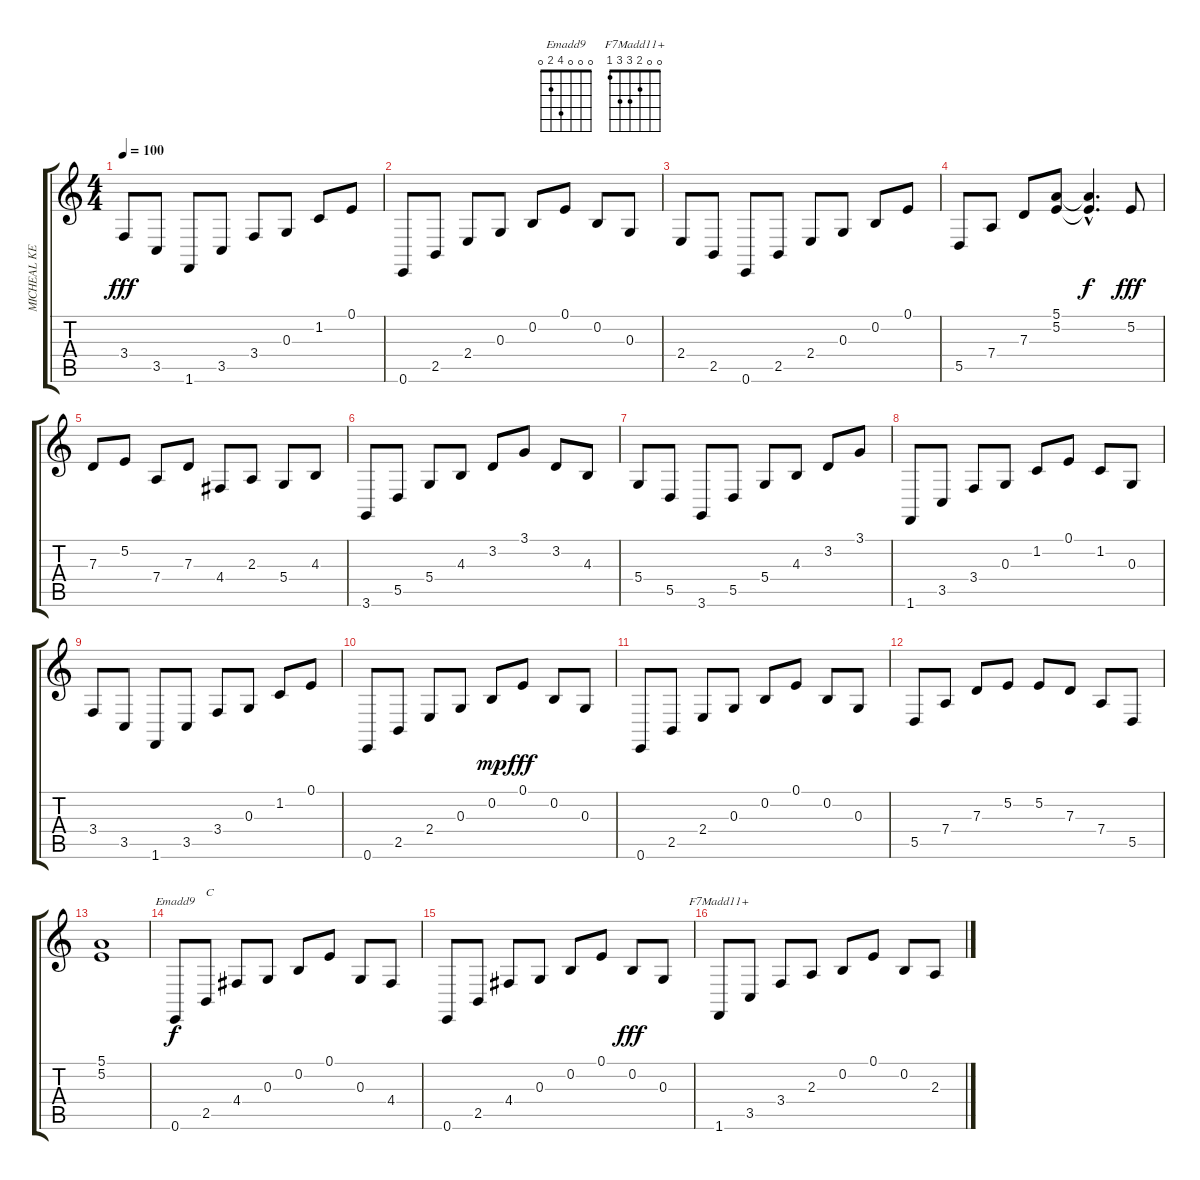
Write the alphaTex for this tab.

\track ("MICHEAL KENNEALY" "MICHEAL KE") {instrument sitar}
\staff {score tabs}
\tuning (E4 B3 G3 D3 A2 E2) {hide}
\chord ("Emadd9" 0 0 0 4 2 0)
\chord ("F7Madd11+" 0 0 2 3 3 1)
\ts (4 4)
\tempo 100
\clef g2
\ks c
3.4.8{dy fff} 3.5.8 1.6.8 3.5.8 3.4.8 0.3.8 1.2.8 0.1.8 |
0.6.8 2.5.8 2.4.8 0.3.8 0.2.8 0.1.8 0.2.8 0.3.8 |
2.4.8 2.5.8 0.6.8 2.5.8 2.4.8 0.3.8 0.2.8 0.1.8 |
5.5.8 7.4.8 7.3.8 (5.1 5.2).8 (5.1{hac t} 5.2{hac t}).4{d dy f} 5.2.8{dy fff} |
7.3.8 5.2.8 7.4.8 7.3.8 4.4.8 2.3.8 5.4.8 4.3.8 |
3.6.8 5.5.8 5.4.8 4.3.8 3.2.8 3.1.8 3.2.8 4.3.8 |
5.4.8 5.5.8 3.6.8 5.5.8 5.4.8 4.3.8 3.2.8 3.1.8 |
1.6.8 3.5.8 3.4.8 0.3.8 1.2.8 0.1.8 1.2.8 0.3.8 |
3.4.8 3.5.8 1.6.8 3.5.8 3.4.8 0.3.8 1.2.8 0.1.8 |
0.6.8 2.5.8 2.4.8 0.3.8 0.2.8{dy mp} 0.1.8{dy fff} 0.2.8 0.3.8 |
0.6.8 2.5.8 2.4.8 0.3.8 0.2.8 0.1.8 0.2.8 0.3.8 |
5.5.8 7.4.8 7.3.8 5.2.8 5.2.8 7.3.8 7.4.8 5.5.8 |
(5.1 5.2).1 |
0.6.8{ch "Emadd9" dy f} 2.5.8{txt "C"} 4.4.8 0.3.8 0.2.8 0.1.8 0.3.8 4.4.8 |
0.6.8 2.5.8 4.4.8 0.3.8 0.2.8 0.1.8 0.2.8{dy fff} 0.3.8 |
1.6.8{ch "F7Madd11+"} 3.5.8 3.4.8 2.3.8 0.2.8 0.1.8 0.2.8 2.3.8
